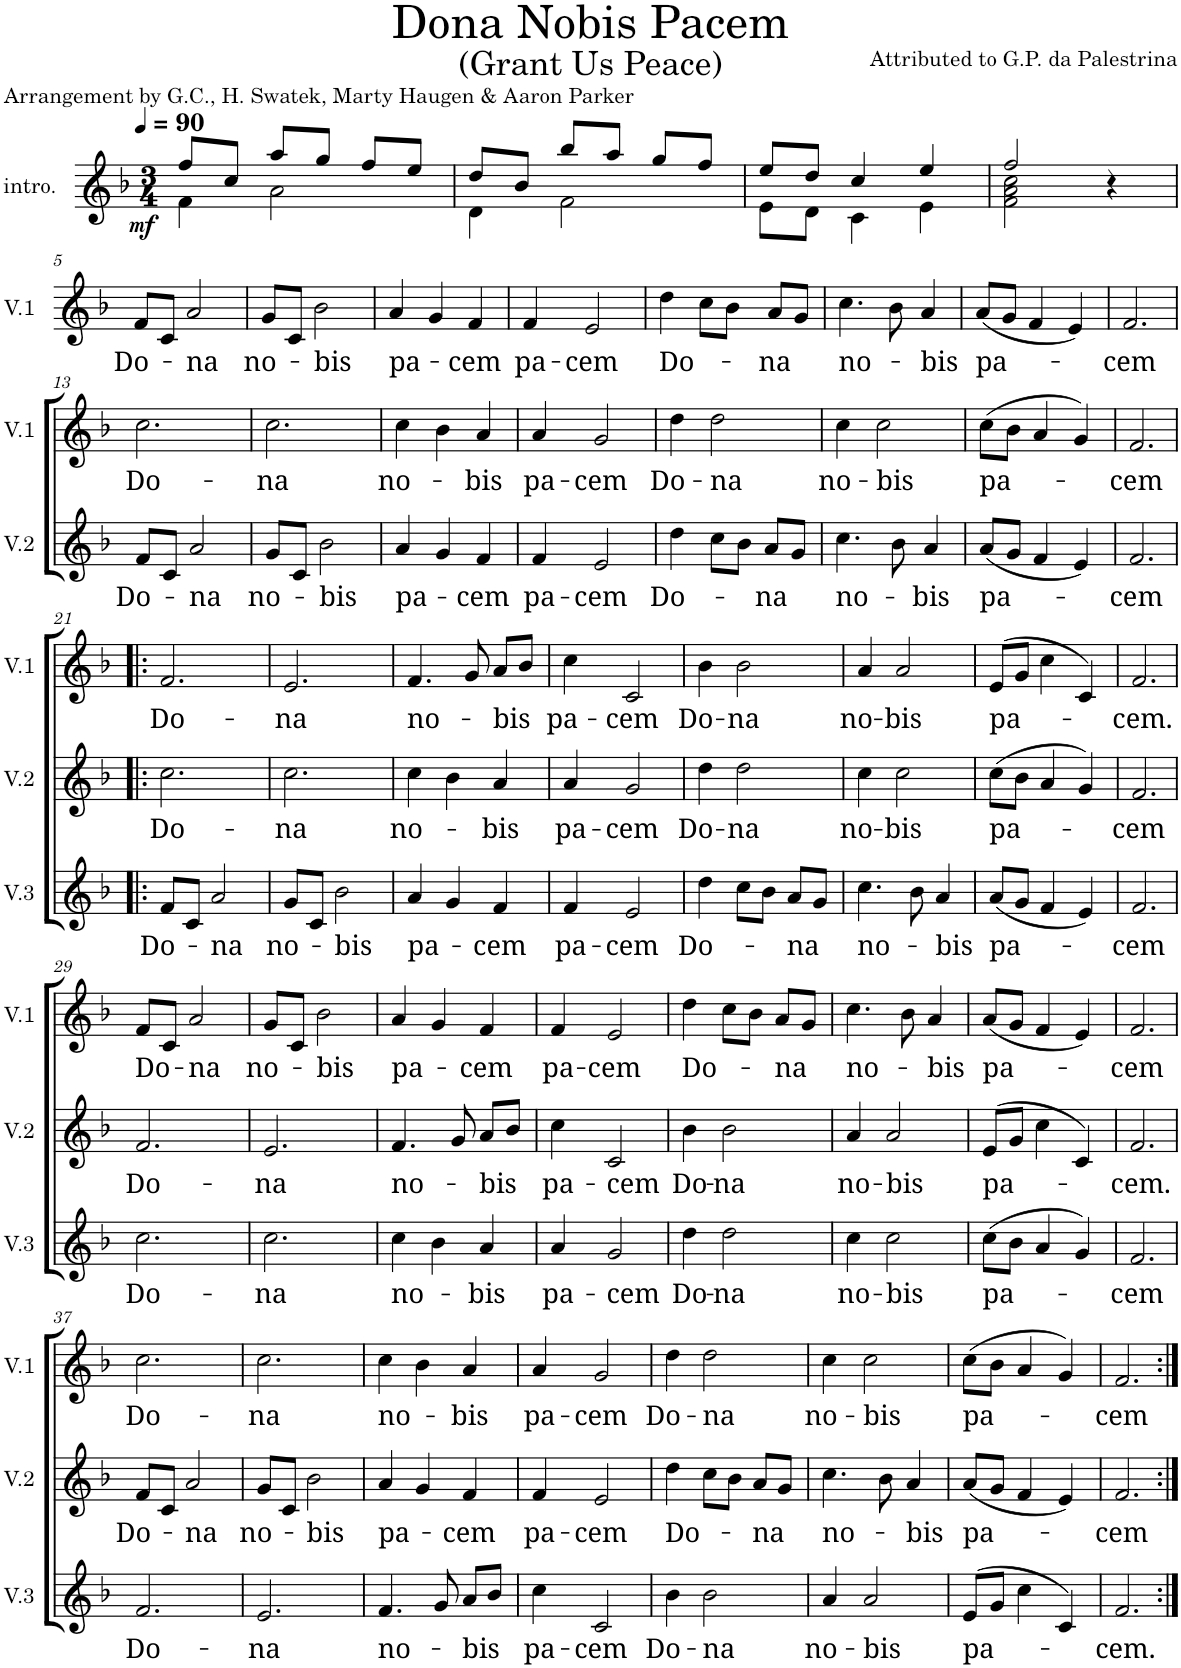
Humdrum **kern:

**kern	**text	**kern	**text	**kern	**text	**dynam
*part3	*part3	*part2	*part2	*part1	*part1	*part1
*staff3	*staff3	*staff2	*staff2	*staff1	*staff1	*staff1
*I"V.3	*	*I"V.2	*	*I"intro.	*	*
*I'V.3	*	*I'V.2	*	*	*	*
*stria5	*	*stria5	*	*	*	*
*clefG2	*	*clefG2	*	*clefG2	*	*
*k[b-]	*	*k[b-]	*	*k[b-]	*	*
*M3/4	*	*M3/4	*	*M3/4	*	*
*MM90	*	*MM90	*	*MM90	*	*
=1	=1	=1	=1	=1	=1	=1
*	*	*	*	*^	*	*
!	!	!	!	!	!	!	!LO:DY:b
2.r	.	2.r	.	8ff/L	4f\	.	mf
.	.	.	.	8cc/J	.	.	.
.	.	.	.	8aa/L	2a\	.	.
.	.	.	.	8gg/J	.	.	.
.	.	.	.	8ff/L	.	.	.
.	.	.	.	8ee/J	.	.	.
=2	=2	=2	=2	=2	=2	=2	=2
2.r	.	2.r	.	8dd/L	4d\	.	.
.	.	.	.	8b-/J	.	.	.
.	.	.	.	8bb-/L	2f\	.	.
.	.	.	.	8aa/J	.	.	.
.	.	.	.	8gg/L	.	.	.
.	.	.	.	8ff/J	.	.	.
=3	=3	=3	=3	=3	=3	=3	=3
2.r	.	2.r	.	8ee/L	8e\L	.	.
.	.	.	.	8dd/J	8d\J	.	.
.	.	.	.	4cc/	4c\	.	.
.	.	.	.	4ee/	4e\	.	.
=4	=4	=4	=4	=4	=4	=4	=4
2.r	.	2.r	.	2ff/	2f\ 2a\ 2cc\	.	.
.	.	.	.	4r	4ryy	.	.
!!LO:LB:g=z
=5	=5	=5	=5	=5	=5	=5	=5
!	!	!	!	!	!	!LO:LY:b	!
*	*	*	*	*v	*v	*	*
2.r	.	2.r	.	8f/L	Do-	.
.	.	.	.	8c/J	.	.
!	!	!	!	!	!LO:LY:b	!
.	.	.	.	2a/	-na	.
=6	=6	=6	=6	=6	=6	=6
!	!	!	!	!	!LO:LY:b	!
2.r	.	2.r	.	8g/L	no-	.
.	.	.	.	8c/J	.	.
!	!	!	!	!	!LO:LY:b	!
.	.	.	.	2b-\	-bis	.
=7	=7	=7	=7	=7	=7	=7
!	!	!	!	!	!LO:LY:b	!
2.r	.	2.r	.	4a/	pa-	.
.	.	.	.	4g/	.	.
!	!	!	!	!	!LO:LY:b	!
.	.	.	.	4f/	-cem	.
=8	=8	=8	=8	=8	=8	=8
!	!	!	!	!	!LO:LY:b	!
2.r	.	2.r	.	4f/	pa-	.
!	!	!	!	!	!LO:LY:b	!
.	.	.	.	2e/	-cem	.
=9	=9	=9	=9	=9	=9	=9
!	!	!	!	!	!LO:LY:b	!
2.r	.	2.r	.	4dd\	Do-	.
.	.	.	.	8cc\L	.	.
.	.	.	.	8b-\J	.	.
!	!	!	!	!	!LO:LY:b	!
.	.	.	.	8a/L	-na	.
.	.	.	.	8g/J	.	.
=10	=10	=10	=10	=10	=10	=10
!	!	!	!	!	!LO:LY:b	!
2.r	.	2.r	.	4.cc\	no-	.
.	.	.	.	8b-\	.	.
!	!	!	!	!	!LO:LY:b	!
.	.	.	.	4a/	-bis	.
=11	=11	=11	=11	=11	=11	=11
!	!	!	!	!	!LO:LY:b	!
2.r	.	2.r	.	(8a/L	pa-	.
.	.	.	.	8g/J	.	.
.	.	.	.	4f/	.	.
.	.	.	.	4e/)	.	.
=12	=12	=12	=12	=12	=12	=12
!	!	!	!	!	!LO:LY:b	!
2.r	.	2.r	.	2.f/	-cem	.
!!LO:LB:g=z
=13	=13	=13	=13	=13	=13	=13
!	!	!	!LO:LY:b	!	!LO:LY:b	!
2.r	.	8f/L	Do-	2.cc\	Do-	.
.	.	8c/J	.	.	.	.
!	!	!	!LO:LY:b	!	!	!
.	.	2a/	-na	.	.	.
=14	=14	=14	=14	=14	=14	=14
!	!	!	!LO:LY:b	!	!LO:LY:b	!
2.r	.	8g/L	no-	2.cc\	-na	.
.	.	8c/J	.	.	.	.
!	!	!	!LO:LY:b	!	!	!
.	.	2b-\	-bis	.	.	.
=15	=15	=15	=15	=15	=15	=15
!	!	!	!LO:LY:b	!	!LO:LY:b	!
2.r	.	4a/	pa-	4cc\	no-	.
.	.	4g/	.	4b-\	.	.
!	!	!	!LO:LY:b	!	!LO:LY:b	!
.	.	4f/	-cem	4a/	-bis	.
=16	=16	=16	=16	=16	=16	=16
!	!	!	!LO:LY:b	!	!LO:LY:b	!
2.r	.	4f/	pa-	4a/	pa-	.
!	!	!	!LO:LY:b	!	!LO:LY:b	!
.	.	2e/	-cem	2g/	-cem	.
=17	=17	=17	=17	=17	=17	=17
!	!	!	!LO:LY:b	!	!LO:LY:b	!
2.r	.	4dd\	Do-	4dd\	Do-	.
!	!	!	!	!	!LO:LY:b	!
.	.	8cc\L	.	2dd\	-na	.
.	.	8b-\J	.	.	.	.
!	!	!	!LO:LY:b	!	!	!
.	.	8a/L	-na	.	.	.
.	.	8g/J	.	.	.	.
=18	=18	=18	=18	=18	=18	=18
!	!	!	!LO:LY:b	!	!LO:LY:b	!
2.r	.	4.cc\	no-	4cc\	no-	.
!	!	!	!	!	!LO:LY:b	!
.	.	.	.	2cc\	-bis	.
.	.	8b-\	.	.	.	.
!	!	!	!LO:LY:b	!	!	!
.	.	4a/	-bis	.	.	.
=19	=19	=19	=19	=19	=19	=19
!	!	!	!LO:LY:b	!	!LO:LY:b	!
2.r	.	(8a/L	pa-	(8cc\L	pa-	.
.	.	8g/J	.	8b-\J	.	.
.	.	4f/	.	4a/	.	.
.	.	4e/)	.	4g/)	.	.
=20	=20	=20	=20	=20	=20	=20
!	!	!	!LO:LY:b	!	!LO:LY:b	!
2.r	.	2.f/	-cem	2.f/	-cem	.
!!LO:LB:g=z
=21!|:	=21!|:	=21!|:	=21!|:	=21!|:	=21!|:	=21!|:
!	!LO:LY:b	!	!LO:LY:b	!	!LO:LY:b	!
8f/L	Do-	2.cc\	Do-	2.f/	Do-	.
8c/J	.	.	.	.	.	.
!	!LO:LY:b	!	!	!	!	!
2a/	-na	.	.	.	.	.
=22	=22	=22	=22	=22	=22	=22
!	!LO:LY:b	!	!LO:LY:b	!	!LO:LY:b	!
8g/L	no-	2.cc\	-na	2.e/	-na	.
8c/J	.	.	.	.	.	.
!	!LO:LY:b	!	!	!	!	!
2b-\	-bis	.	.	.	.	.
=23	=23	=23	=23	=23	=23	=23
!	!LO:LY:b	!	!LO:LY:b	!	!LO:LY:b	!
4a/	pa-	4cc\	no-	4.f/	no-	.
4g/	.	4b-\	.	.	.	.
.	.	.	.	8g/	.	.
!	!LO:LY:b	!	!LO:LY:b	!	!LO:LY:b	!
4f/	-cem	4a/	-bis	8a/L	-bis	.
.	.	.	.	8b-/J	.	.
=24	=24	=24	=24	=24	=24	=24
!	!LO:LY:b	!	!LO:LY:b	!	!LO:LY:b	!
4f/	pa-	4a/	pa-	4cc\	pa-	.
!	!LO:LY:b	!	!LO:LY:b	!	!LO:LY:b	!
2e/	-cem	2g/	-cem	2c/	-cem	.
=25	=25	=25	=25	=25	=25	=25
!	!LO:LY:b	!	!LO:LY:b	!	!LO:LY:b	!
4dd\	Do-	4dd\	Do-	4b-\	Do-	.
!	!	!	!LO:LY:b	!	!LO:LY:b	!
8cc\L	.	2dd\	-na	2b-\	-na	.
8b-\J	.	.	.	.	.	.
!	!LO:LY:b	!	!	!	!	!
8a/L	-na	.	.	.	.	.
8g/J	.	.	.	.	.	.
=26	=26	=26	=26	=26	=26	=26
!	!LO:LY:b	!	!LO:LY:b	!	!LO:LY:b	!
4.cc\	no-	4cc\	no-	4a/	no-	.
!	!	!	!LO:LY:b	!	!LO:LY:b	!
.	.	2cc\	-bis	2a/	-bis	.
8b-\	.	.	.	.	.	.
!	!LO:LY:b	!	!	!	!	!
4a/	-bis	.	.	.	.	.
=27	=27	=27	=27	=27	=27	=27
!	!LO:LY:b	!	!LO:LY:b	!	!LO:LY:b	!
(8a/L	pa-	(8cc\L	pa-	(8e/L	pa-	.
8g/J	.	8b-\J	.	8g/J	.	.
4f/	.	4a/	.	4cc\	.	.
4e/)	.	4g/)	.	4c/)	.	.
=28	=28	=28	=28	=28	=28	=28
!	!LO:LY:b	!	!LO:LY:b	!	!LO:LY:b	!
2.f/	-cem	2.f/	-cem	2.f/	-cem.	.
!!LO:LB:g=z
=29	=29	=29	=29	=29	=29	=29
!	!LO:LY:b	!	!LO:LY:b	!	!LO:LY:b	!
2.cc\	Do-	2.f/	Do-	8f/L	Do-	.
.	.	.	.	8c/J	.	.
!	!	!	!	!	!LO:LY:b	!
.	.	.	.	2a/	-na	.
=30	=30	=30	=30	=30	=30	=30
!	!LO:LY:b	!	!LO:LY:b	!	!LO:LY:b	!
2.cc\	-na	2.e/	-na	8g/L	no-	.
.	.	.	.	8c/J	.	.
!	!	!	!	!	!LO:LY:b	!
.	.	.	.	2b-\	-bis	.
=31	=31	=31	=31	=31	=31	=31
!	!LO:LY:b	!	!LO:LY:b	!	!LO:LY:b	!
4cc\	no-	4.f/	no-	4a/	pa-	.
4b-\	.	.	.	4g/	.	.
.	.	8g/	.	.	.	.
!	!LO:LY:b	!	!LO:LY:b	!	!LO:LY:b	!
4a/	-bis	8a/L	-bis	4f/	-cem	.
.	.	8b-/J	.	.	.	.
=32	=32	=32	=32	=32	=32	=32
!	!LO:LY:b	!	!LO:LY:b	!	!LO:LY:b	!
4a/	pa-	4cc\	pa-	4f/	pa-	.
!	!LO:LY:b	!	!LO:LY:b	!	!LO:LY:b	!
2g/	-cem	2c/	-cem	2e/	-cem	.
=33	=33	=33	=33	=33	=33	=33
!	!LO:LY:b	!	!LO:LY:b	!	!LO:LY:b	!
4dd\	Do-	4b-\	Do-	4dd\	Do-	.
!	!LO:LY:b	!	!LO:LY:b	!	!	!
2dd\	-na	2b-\	-na	8cc\L	.	.
.	.	.	.	8b-\J	.	.
!	!	!	!	!	!LO:LY:b	!
.	.	.	.	8a/L	-na	.
.	.	.	.	8g/J	.	.
=34	=34	=34	=34	=34	=34	=34
!	!LO:LY:b	!	!LO:LY:b	!	!LO:LY:b	!
4cc\	no-	4a/	no-	4.cc\	no-	.
!	!LO:LY:b	!	!LO:LY:b	!	!	!
2cc\	-bis	2a/	-bis	.	.	.
.	.	.	.	8b-\	.	.
!	!	!	!	!	!LO:LY:b	!
.	.	.	.	4a/	-bis	.
=35	=35	=35	=35	=35	=35	=35
!	!LO:LY:b	!	!LO:LY:b	!	!LO:LY:b	!
(8cc\L	pa-	(8e/L	pa-	(8a/L	pa-	.
8b-\J	.	8g/J	.	8g/J	.	.
4a/	.	4cc\	.	4f/	.	.
4g/)	.	4c/)	.	4e/)	.	.
=36	=36	=36	=36	=36	=36	=36
!	!LO:LY:b	!	!LO:LY:b	!	!LO:LY:b	!
2.f/	-cem	2.f/	-cem.	2.f/	-cem	.
!!LO:LB:g=z
=37	=37	=37	=37	=37	=37	=37
!	!LO:LY:b	!	!LO:LY:b	!	!LO:LY:b	!
2.f/	Do-	8f/L	Do-	2.cc\	Do-	.
.	.	8c/J	.	.	.	.
!	!	!	!LO:LY:b	!	!	!
.	.	2a/	-na	.	.	.
=38	=38	=38	=38	=38	=38	=38
!	!LO:LY:b	!	!LO:LY:b	!	!LO:LY:b	!
2.e/	-na	8g/L	no-	2.cc\	-na	.
.	.	8c/J	.	.	.	.
!	!	!	!LO:LY:b	!	!	!
.	.	2b-\	-bis	.	.	.
=39	=39	=39	=39	=39	=39	=39
!	!LO:LY:b	!	!LO:LY:b	!	!LO:LY:b	!
4.f/	no-	4a/	pa-	4cc\	no-	.
.	.	4g/	.	4b-\	.	.
8g/	.	.	.	.	.	.
!	!LO:LY:b	!	!LO:LY:b	!	!LO:LY:b	!
8a/L	-bis	4f/	-cem	4a/	-bis	.
8b-/J	.	.	.	.	.	.
=40	=40	=40	=40	=40	=40	=40
!	!LO:LY:b	!	!LO:LY:b	!	!LO:LY:b	!
4cc\	pa-	4f/	pa-	4a/	pa-	.
!	!LO:LY:b	!	!LO:LY:b	!	!LO:LY:b	!
2c/	-cem	2e/	-cem	2g/	-cem	.
=41	=41	=41	=41	=41	=41	=41
!	!LO:LY:b	!	!LO:LY:b	!	!LO:LY:b	!
4b-\	Do-	4dd\	Do-	4dd\	Do-	.
!	!LO:LY:b	!	!	!	!LO:LY:b	!
2b-\	-na	8cc\L	.	2dd\	-na	.
.	.	8b-\J	.	.	.	.
!	!	!	!LO:LY:b	!	!	!
.	.	8a/L	-na	.	.	.
.	.	8g/J	.	.	.	.
=42	=42	=42	=42	=42	=42	=42
!	!LO:LY:b	!	!LO:LY:b	!	!LO:LY:b	!
4a/	no-	4.cc\	no-	4cc\	no-	.
!	!LO:LY:b	!	!	!	!LO:LY:b	!
2a/	-bis	.	.	2cc\	-bis	.
.	.	8b-\	.	.	.	.
!	!	!	!LO:LY:b	!	!	!
.	.	4a/	-bis	.	.	.
=43	=43	=43	=43	=43	=43	=43
!	!LO:LY:b	!	!LO:LY:b	!	!LO:LY:b	!
(8e/L	pa-	(8a/L	pa-	(8cc\L	pa-	.
8g/J	.	8g/J	.	8b-\J	.	.
4cc\	.	4f/	.	4a/	.	.
4c/)	.	4e/)	.	4g/)	.	.
=44	=44	=44	=44	=44	=44	=44
!	!LO:LY:b	!	!LO:LY:b	!	!LO:LY:b	!
2.f/	-cem.	2.f/	-cem	2.f/	-cem	.
=:|!	=:|!	=:|!	=:|!	=:|!	=:|!	=:|!
*-	*-	*-	*-	*-	*-	*-
